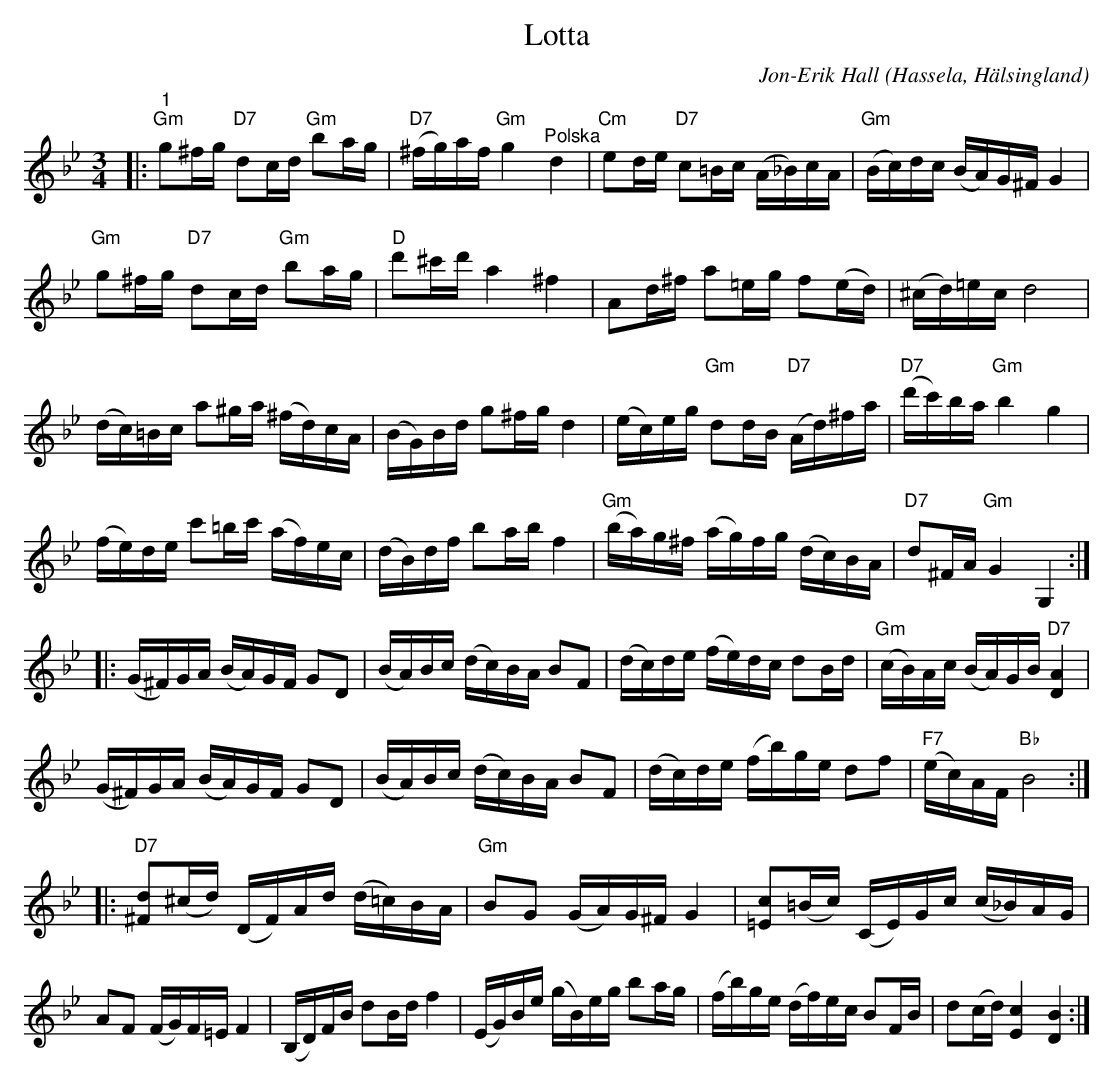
X:1
T:Lotta
C:Jon-Erik Hall
O:Hassela, Hälsingland
L:1/16
M:3/4
K:Bb
|:"^1""Gm" g2^fg"D7" d2cd"Gm" b2ag |"D7" (^fg)af"Gm" g4"^Polska" d4 | "Cm" e2de"D7" c2=Bc (A_B)cA |"Gm" (Bc)dc (BA)G^F G4 |
"Gm" g2^fg"D7" d2cd"Gm" b2ag | "D" d'2^c'd' a4 ^f4 | A2d^f a2=eg f2(ed) | (^cd)=ec d8 |
(dc)=Bc a2^ga (^fd)cA | (BG)Bd g2^fg d4 | (ec)eg"Gm" d2dB"D7" (Ad)^fa |"D7" (d'c')ba"Gm" b4 g4 |
 (fe)de c'2=bc' (af)ec | (dB)df b2ab f4 |"Gm" (ba)g^f (ag)fg (dc)BA |"D7" d2^FA"Gm" G4 G,4 ::
(G^F)GA (BA)GF G2D2 | (BA)Bc (dc)BA B2F2 | (dc)de (fe)dc d2Bd |"Gm" (cB)Ac (BA)GB"D7" [DA]4 |
 (G^F)GA (BA)GF G2D2 | (BA)Bc (dc)BA B2F2 | (dc)de (fb)ge d2f2 |"F7" (ec)AF"Bb" B8 ::
"D7" [^Fd]2(^cd) (DF)Ad (d=c)BA | "Gm" B2G2 (GA)G^F G4 | [=Ec]2(=Bc) (CE)Gc (c_B)AG |
 A2F2 (FG)F=E F4 | (B,D)FB d2Bd f4 | (EG)Be (gB)eg b2ag | (fb)ge (df)ec B2FB | d2(cd) [Ec]4 [DB]4 :|
